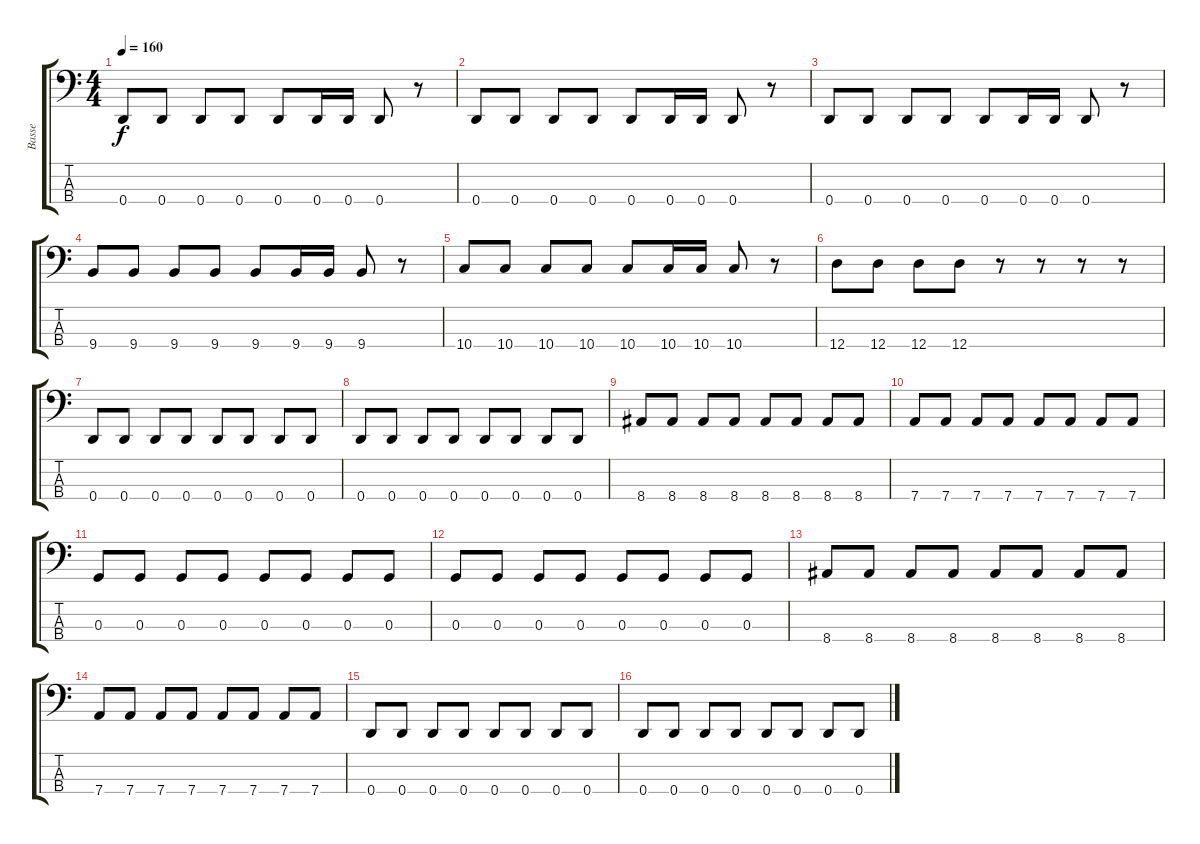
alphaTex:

\track ("Basse" "Basse") {instrument electricbasspick}
\staff {score tabs}
\tuning (F2 C2 G1 D1) {hide}
\ts (4 4)
\tempo 160
\clef f4
\ks c
0.4.8{dy f} 0.4.8 0.4.8 0.4.8 0.4.8 0.4.16 0.4.16 0.4.8 r.8 |
0.4.8 0.4.8 0.4.8 0.4.8 0.4.8 0.4.16 0.4.16 0.4.8 r.8 |
0.4.8 0.4.8 0.4.8 0.4.8 0.4.8 0.4.16 0.4.16 0.4.8 r.8 |
9.4.8 9.4.8 9.4.8 9.4.8 9.4.8 9.4.16 9.4.16 9.4.8 r.8 |
10.4.8 10.4.8 10.4.8 10.4.8 10.4.8 10.4.16 10.4.16 10.4.8 r.8 |
12.4.8 12.4.8 12.4.8 12.4.8 r.8 r.8 r.8 r.8 |
0.4.8 0.4.8 0.4.8 0.4.8 0.4.8 0.4.8 0.4.8 0.4.8 |
0.4.8 0.4.8 0.4.8 0.4.8 0.4.8 0.4.8 0.4.8 0.4.8 |
8.4.8 8.4.8 8.4.8 8.4.8 8.4.8 8.4.8 8.4.8 8.4.8 |
7.4.8 7.4.8 7.4.8 7.4.8 7.4.8 7.4.8 7.4.8 7.4.8 |
0.3.8 0.3.8 0.3.8 0.3.8 0.3.8 0.3.8 0.3.8 0.3.8 |
0.3.8 0.3.8 0.3.8 0.3.8 0.3.8 0.3.8 0.3.8 0.3.8 |
8.4.8 8.4.8 8.4.8 8.4.8 8.4.8 8.4.8 8.4.8 8.4.8 |
7.4.8 7.4.8 7.4.8 7.4.8 7.4.8 7.4.8 7.4.8 7.4.8 |
0.4.8 0.4.8 0.4.8 0.4.8 0.4.8 0.4.8 0.4.8 0.4.8 |
0.4.8 0.4.8 0.4.8 0.4.8 0.4.8 0.4.8 0.4.8 0.4.8
